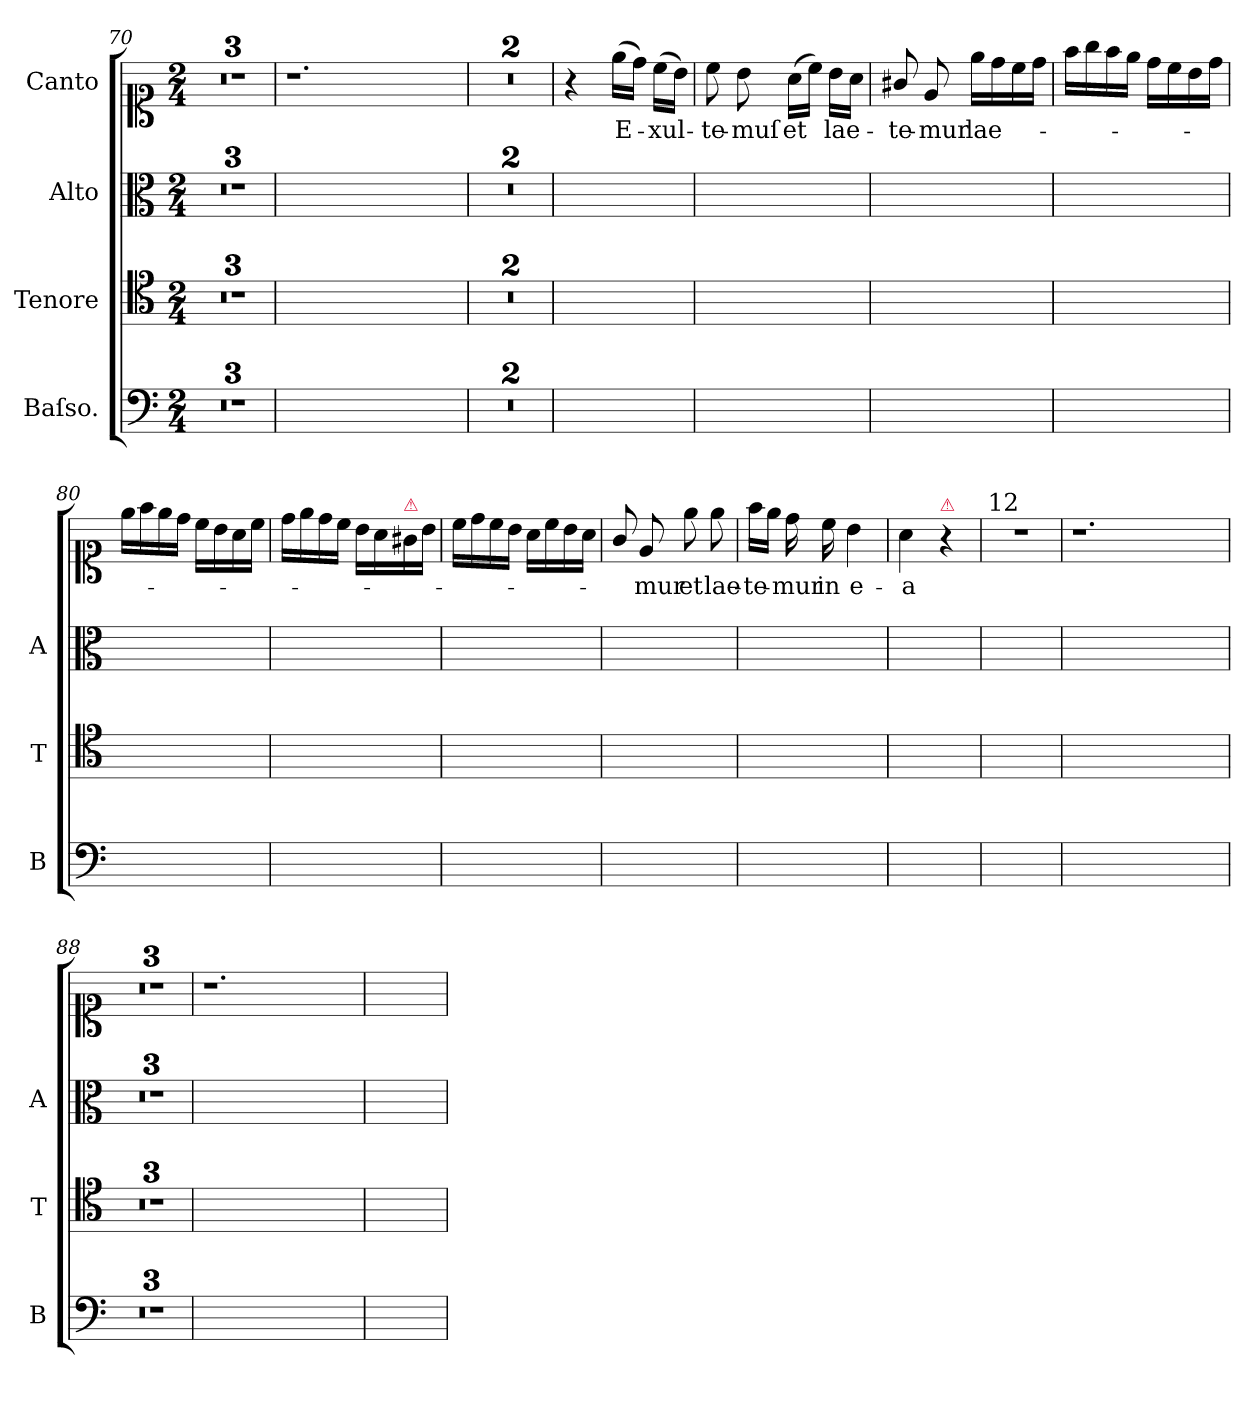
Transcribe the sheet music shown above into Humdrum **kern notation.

**kern	**kern	**kern	**kern	**text
*part4	*part3	*part2	*part1	*part1
*staff4	*staff3	*staff2	*staff1	*staff1
*I"Baſso.	*I"Tenore	*I"Alto	*I"Canto	*
*I'B	*I'T	*I'A	*	*
*clefF4	*clefC4	*clefC3	*clefC1	*
*k[]	*k[]	*k[]	*k[]	*
*M2/4	*M2/4	*M2/4	*M2/4	*
=70	=70	=70	=70	=70
2ryy	2ryy	2ryy	2ryy	.
=71	=71	=71	=71	=71
2ryy	2ryy	2ryy	2ryy	.
=72	=72	=72	=72	=72
2ryy	2ryy	2ryy	2r	.
=73	=73	=73	=73	=73
2ryy	2ryy	2ryy	1.r	.
1ryy	1ryy	1ryy	.	.
=74	=74	=74	=74	=74
2ryy	2ryy	2ryy	2ryy	.
=75	=75	=75	=75	=75
2ryy	2ryy	2ryy	2ryy	.
=76	=76	=76	=76	=76
2ryy	2ryy	2ryy	4r	.
.	.	.	(16ee\LL	E-
.	.	.	16dd\JJ)	.
.	.	.	(16cc\LL	-xul-
.	.	.	16b\JJ)	.
=77	=77	=77	=77	=77
2ryy	2ryy	2ryy	8cc\	-te-
.	.	.	8b\	-muſ
.	.	.	(16a\LL	et
.	.	.	16cc\JJ)	.
.	.	.	16b\LL	lae-
.	.	.	16a\JJ	.
=78	=78	=78	=78	=78
2ryy	2ryy	2ryy	8g#X/	-te-
.	.	.	8e/	-mur
.	.	.	16ee\LL	lae-
.	.	.	16dd\	.
.	.	.	16cc\	.
.	.	.	16dd\JJ	.
=79	=79	=79	=79	=79
2ryy	2ryy	2ryy	16ff\LL	.
.	.	.	16gg\	.
.	.	.	16ff\	.
.	.	.	16ee\JJ	.
.	.	.	16dd\LL	.
.	.	.	16cc\	.
.	.	.	16b\	.
.	.	.	16dd\JJ	.
=80	=80	=80	=80	=80
2ryy	2ryy	2ryy	16ee\LL	.
.	.	.	16ff\	.
.	.	.	16ee\	.
.	.	.	16dd\JJ	.
.	.	.	16cc\LL	.
.	.	.	16b\	.
.	.	.	16a\	.
.	.	.	16cc\JJ	.
=81	=81	=81	=81	=81
2ryy	2ryy	2ryy	16dd\LL	.
.	.	.	16ee\	.
.	.	.	16dd\	.
.	.	.	16cc\JJ	.
.	.	.	16b\LL	.
.	.	.	16a\	.
!	!	!	!LO:TX:a:color=crimson:t=⚠	!
.	.	.	16g#X\	.
.	.	.	16b\JJ	.
=82	=82	=82	=82	=82
2ryy	2ryy	2ryy	16cc\LL	.
.	.	.	16dd\	.
.	.	.	16cc\	.
.	.	.	16b\JJ	.
.	.	.	16a\LL	.
.	.	.	16cc\	.
.	.	.	16b\	.
.	.	.	16a\JJ	.
=83	=83	=83	=83	=83
2ryy	2ryy	2ryy	8g/	.
.	.	.	8e/	-mur
.	.	.	8ee\	et
.	.	.	8ee\	lae-
=84	=84	=84	=84	=84
2ryy	2ryy	2ryy	16ff\LL	-te-
.	.	.	16ee\JJ	.
.	.	.	16dd\	-mur
.	.	.	16cc\	in
.	.	.	4b\	e-
=85	=85	=85	=85	=85
2ryy	2ryy	2ryy	4a\	-a
!	!	!	!LO:TX:a:color=crimson:t=⚠	!
.	.	.	4r	.
=86	=86	=86	=86	=86
!	!	!	!LO:TX:a:t=12	!
2ryy	2ryy	2ryy	2r	.
=87	=87	=87	=87	=87
2ryy	2ryy	2ryy	1.r	.
1ryy	1ryy	1ryy	.	.
=88	=88	=88	=88	=88
2ryy	2ryy	2ryy	2ryy	.
=89	=89	=89	=89	=89
2ryy	2ryy	2ryy	2ryy	.
=90	=90	=90	=90	=90
2ryy	2ryy	2ryy	2r	.
=91	=91	=91	=91	=91
2ryy	2ryy	2ryy	1.r	.
1ryy	1ryy	1ryy	.	.
=92	=92	=92	=92	=92
2ryy	2ryy	2ryy	2ryy	.
=	=	=	=	=
*-	*-	*-	*-	*-
